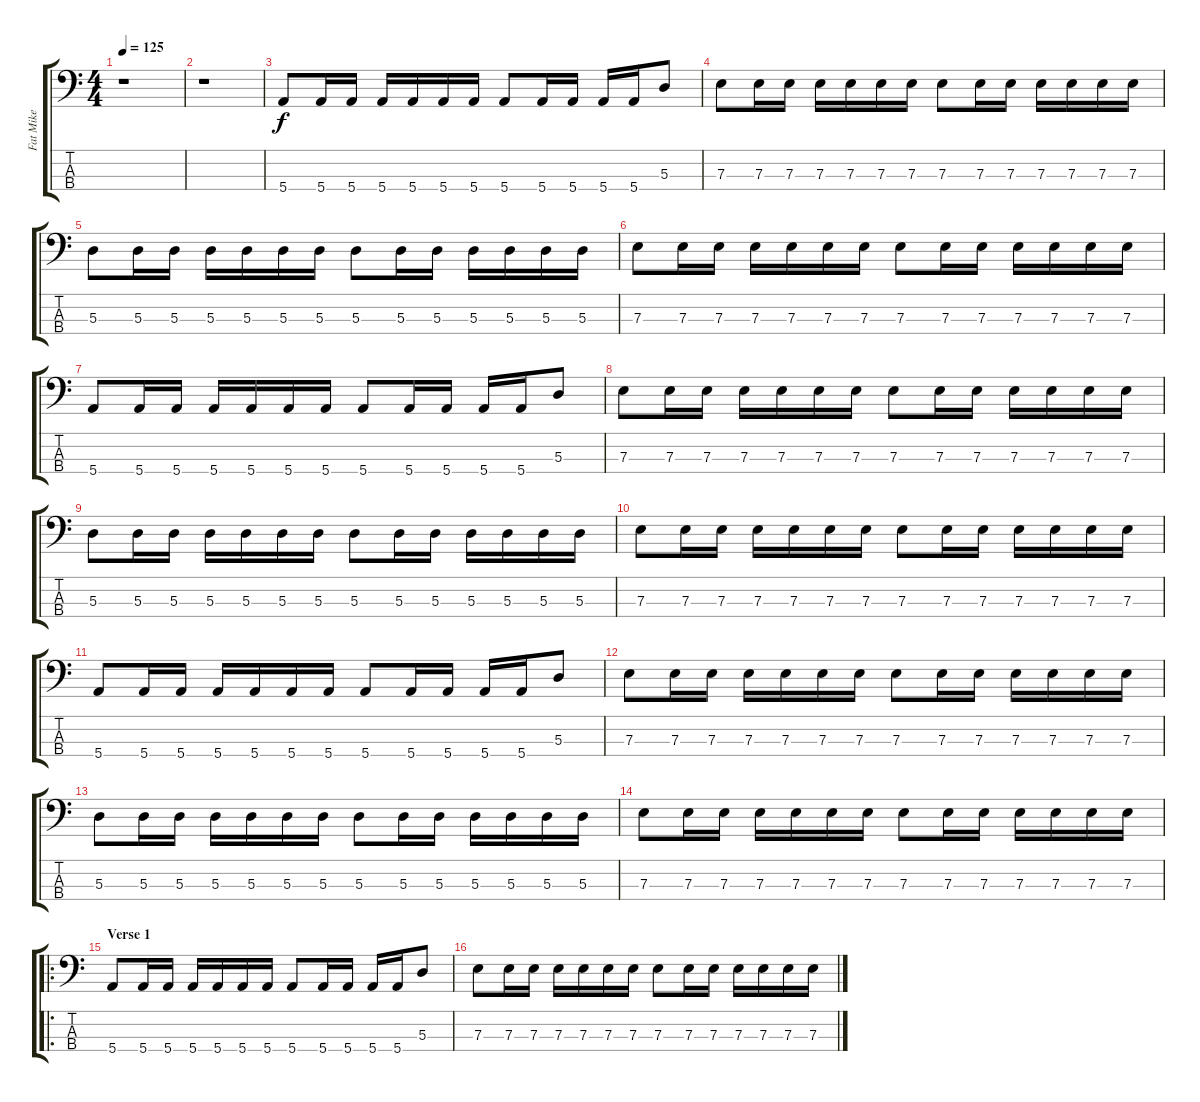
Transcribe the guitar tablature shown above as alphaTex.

\track ("Fat Mike" "Fat Mike") {instrument electricbasspick}
\staff {score tabs}
\tuning (G2 D2 A1 E1) {hide}
\ts (4 4)
\tempo 125
\clef f4
\ks c
r.1{dy f instrument electricbasspick} |
r.1 |
5.4.8 5.4.16 5.4.16 5.4.16 5.4.16 5.4.16 5.4.16 5.4.8 5.4.16 5.4.16 5.4.16 5.4.16 5.3.8 |
7.3.8 7.3.16 7.3.16 7.3.16 7.3.16 7.3.16 7.3.16 7.3.8 7.3.16 7.3.16 7.3.16 7.3.16 7.3.16 7.3.16 |
5.3.8 5.3.16 5.3.16 5.3.16 5.3.16 5.3.16 5.3.16 5.3.8 5.3.16 5.3.16 5.3.16 5.3.16 5.3.16 5.3.16 |
7.3.8 7.3.16 7.3.16 7.3.16 7.3.16 7.3.16 7.3.16 7.3.8 7.3.16 7.3.16 7.3.16 7.3.16 7.3.16 7.3.16 |
5.4.8 5.4.16 5.4.16 5.4.16 5.4.16 5.4.16 5.4.16 5.4.8 5.4.16 5.4.16 5.4.16 5.4.16 5.3.8 |
7.3.8 7.3.16 7.3.16 7.3.16 7.3.16 7.3.16 7.3.16 7.3.8 7.3.16 7.3.16 7.3.16 7.3.16 7.3.16 7.3.16 |
5.3.8 5.3.16 5.3.16 5.3.16 5.3.16 5.3.16 5.3.16 5.3.8 5.3.16 5.3.16 5.3.16 5.3.16 5.3.16 5.3.16 |
7.3.8 7.3.16 7.3.16 7.3.16 7.3.16 7.3.16 7.3.16 7.3.8 7.3.16 7.3.16 7.3.16 7.3.16 7.3.16 7.3.16 |
5.4.8 5.4.16 5.4.16 5.4.16 5.4.16 5.4.16 5.4.16 5.4.8 5.4.16 5.4.16 5.4.16 5.4.16 5.3.8 |
7.3.8 7.3.16 7.3.16 7.3.16 7.3.16 7.3.16 7.3.16 7.3.8 7.3.16 7.3.16 7.3.16 7.3.16 7.3.16 7.3.16 |
5.3.8 5.3.16 5.3.16 5.3.16 5.3.16 5.3.16 5.3.16 5.3.8 5.3.16 5.3.16 5.3.16 5.3.16 5.3.16 5.3.16 |
7.3.8 7.3.16 7.3.16 7.3.16 7.3.16 7.3.16 7.3.16 7.3.8 7.3.16 7.3.16 7.3.16 7.3.16 7.3.16 7.3.16 |
\ro
\section ("" "Verse 1")
5.4.8 5.4.16 5.4.16 5.4.16 5.4.16 5.4.16 5.4.16 5.4.8 5.4.16 5.4.16 5.4.16 5.4.16 5.3.8 |
7.3.8 7.3.16 7.3.16 7.3.16 7.3.16 7.3.16 7.3.16 7.3.8 7.3.16 7.3.16 7.3.16 7.3.16 7.3.16 7.3.16
